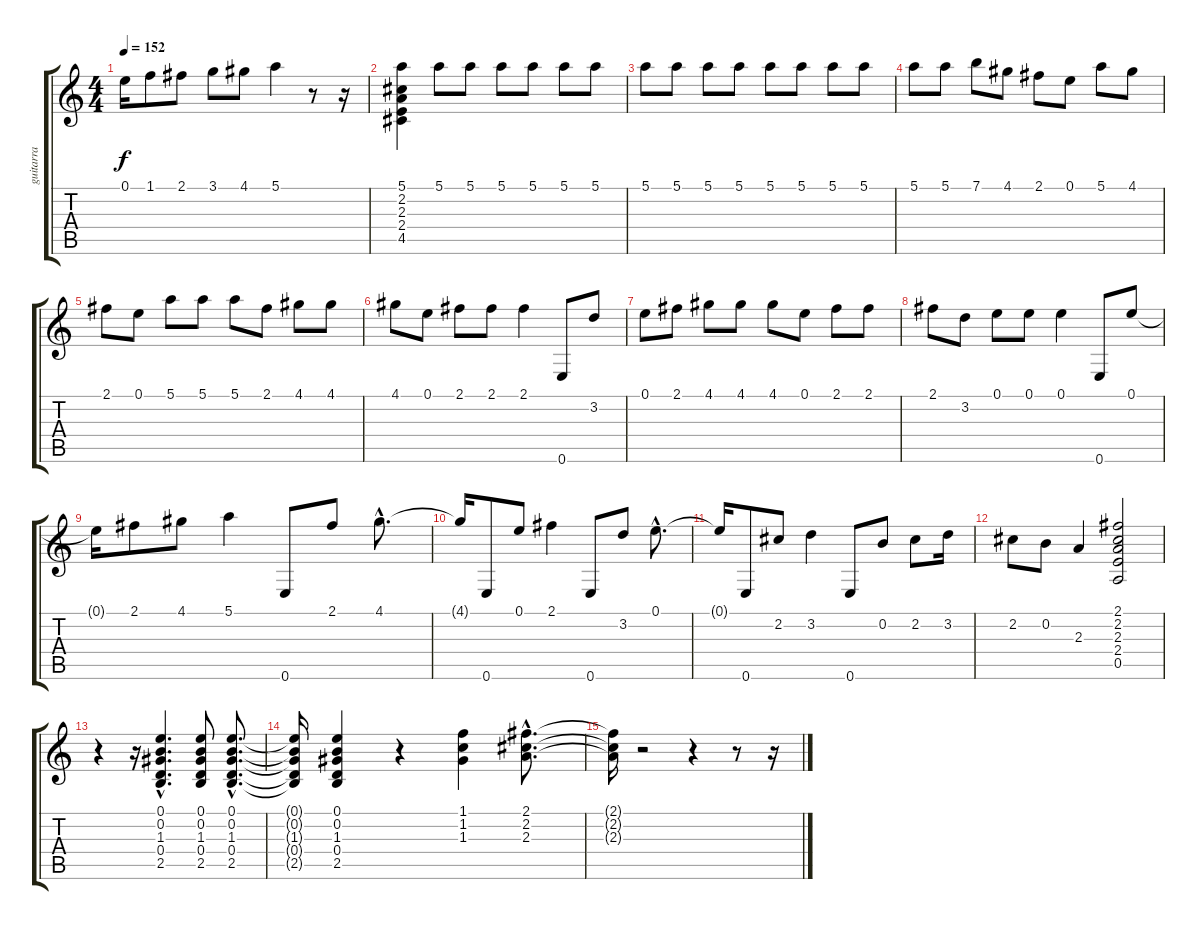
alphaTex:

\track ("guitarra" "guitarra") {instrument acousticguitarnylon}
\staff {score tabs}
\tuning (E4 B3 G3 D3 A2 E2) {hide}
\ts (4 4)
\tempo 152
\clef g2
\ks c
0.1{t}.16{dy f} 1.1.8 2.1.8 3.1.8 4.1.8 5.1.4 r.8 r.16 |
(5.1 2.2 2.3 2.4 4.5).4 5.1.8 5.1.8 5.1.8 5.1.8 5.1.8 5.1.8 |
5.1.8 5.1.8 5.1.8 5.1.8 5.1.8 5.1.8 5.1.8 5.1.8 |
5.1.8 5.1.8 7.1.8 4.1.8 2.1.8 0.1.8 5.1.8 4.1.8 |
2.1.8 0.1.8 5.1.8 5.1.8 5.1.8 2.1.8 4.1.8 4.1.8 |
4.1.8 0.1.8 2.1.8 2.1.8 2.1.4 0.6.8 3.2.8 |
0.1.8 2.1.8 4.1.8 4.1.8 4.1.8 0.1.8 2.1.8 2.1.8 |
2.1.8 3.2.8 0.1.8 0.1.8 0.1.4 0.6.8 0.1.8 |
0.1{t}.16 2.1.8 4.1.8 5.1.4 0.6.8 2.1.8 4.1{hac}.8{d} |
4.1{t}.16 0.6.8 0.1.8 2.1.4 0.6.8 3.2.8 0.1{hac}.8{d} |
0.1{t}.16 0.6.8 2.2.8 3.2.4 0.6.8 0.2.8 2.2.8 3.2.16 |
2.2.8 0.2.8 2.3.4 (2.1 2.2 2.3 2.4 0.5).2 |
r.4 r.16 (0.1{hac} 0.2{hac} 1.3{hac} 0.4{hac} 2.5{hac}).4{d} (0.1 0.2 1.3 0.4 2.5).8 (0.1{hac} 0.2{hac} 1.3{hac} 0.4{hac} 2.5{hac}).8{d} |
(0.1{t} 0.2{t} 1.3{t} 0.4{t} 2.5{t}).16 (0.1 0.2 1.3 0.4 2.5).4 r.4 (1.1 1.2 1.3).4 (2.1{hac} 2.2{hac} 2.3{hac}).8{d} |
(2.1{t} 2.2{t} 2.3{t}).16 r.2 r.4 r.8 r.16
